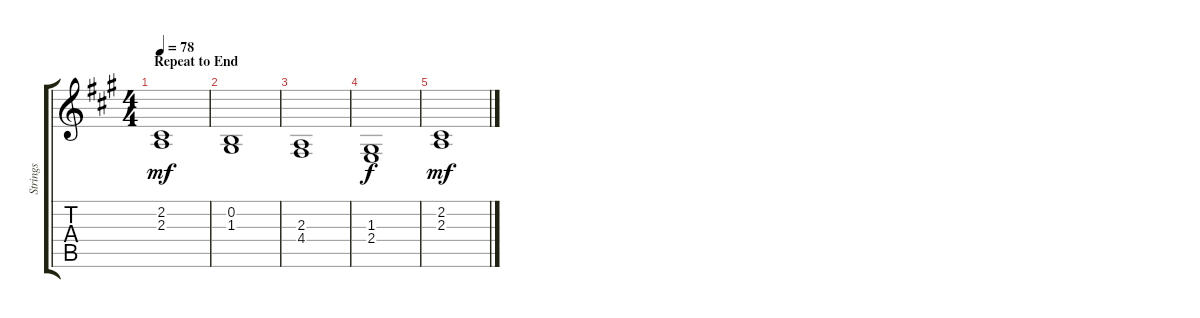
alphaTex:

\track ("Strings" "Strings") {instrument stringensemble1}
\staff {score tabs}
\tuning (E4 B3 G3 D3 A2 E2) {hide}
\ts (4 4)
\section ("" "Repeat to End")
\tempo 78
\clef g2
\ks a
(2.2 2.3).1{dy mf volume 13} |
(0.2 1.3).1 |
(2.3 4.4).1 |
(1.3 2.4).1{dy f} |
(2.2 2.3).1{dy mf}
